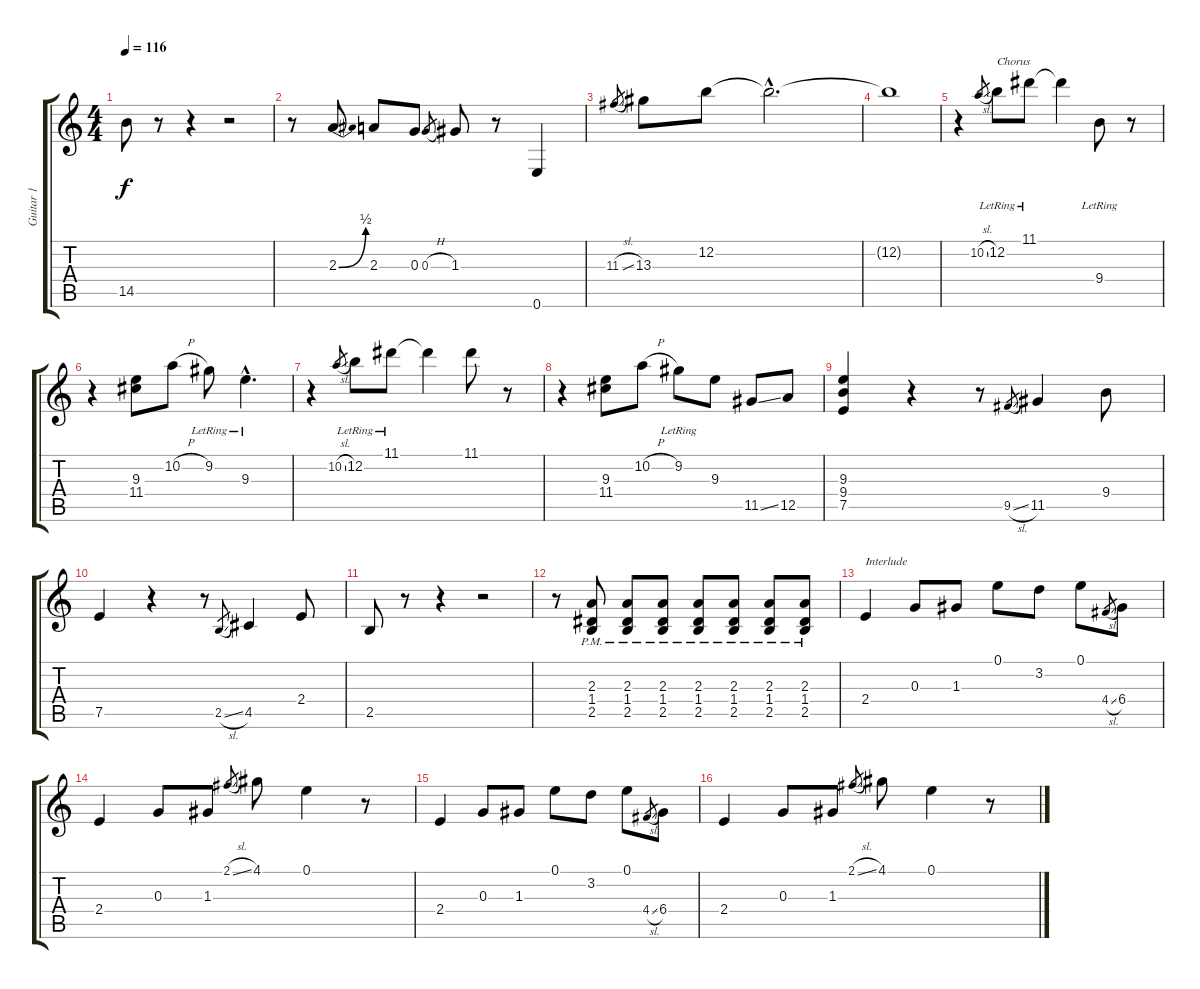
\track ("Guitar 1" "Guitar 1") {instrument distortionguitar}
\staff {score tabs}
\tuning (E4 B3 G3 D3 A2 E2) {hide}
\ts (4 4)
\tempo 116
\clef g2
\ks c
14.5.8{dy f} r.8 r.4 r.2 |
r.8 2.3{be (bend 0 0 60 2)}.8 2.3.8 0.3.8 0.3{h}.8{gr} 1.3.8 r.8 0.6.4 |
11.3{sl}.8{gr} 13.3.8 12.2.8 12.2{hac t}.2{d} |
12.2{t}.1 |
r.4 10.2{sl}.8{gr} 12.2{lr}.8{txt "Chorus"} 11.1{lr}.8 11.1{t}.4 9.4{lr}.8 r.8 |
r.4 (9.3 11.4).8 10.2{h}.8 9.2{lr}.8 9.3{hac lr}.4{d} |
r.4 10.2{sl}.8{gr} 12.2{lr}.8 11.1{lr}.8 11.1{t}.4 11.1.8 r.8 |
r.4 (9.3 11.4).8 10.2{h}.8 9.2{lr}.8 9.3.8 11.5{ss}.8 12.5.8 |
(9.3 9.4 7.5).4 r.4 r.8 9.5{sl}.8{gr} 11.5.4 9.4.8 |
7.5.4 r.4 r.8 2.5{sl}.8{gr} 4.5.4 2.4.8 |
2.5.8 r.8 r.4 r.2 |
r.8 (2.3{pm} 1.4{pm} 2.5{pm}).8 (2.3{pm} 1.4{pm} 2.5{pm}).8 (2.3{pm} 1.4{pm} 2.5{pm}).8 (2.3{pm} 1.4{pm} 2.5{pm}).8 (2.3{pm} 1.4{pm} 2.5{pm}).8 (2.3{pm} 1.4{pm} 2.5{pm}).8 (2.3{pm} 1.4{pm} 2.5{pm}).8 |
2.4.4{txt "Interlude"} 0.3.8 1.3.8 0.1.8 3.2.8 0.1.8 4.4{sl}.8{gr} 6.4.8 |
2.4.4 0.3.8 1.3.8 2.1{sl}.8{gr} 4.1.8 0.1.4 r.8 |
2.4.4 0.3.8 1.3.8 0.1.8 3.2.8 0.1.8 4.4{sl}.8{gr} 6.4.8 |
2.4.4 0.3.8 1.3.8 2.1{sl}.8{gr} 4.1.8 0.1.4 r.8
